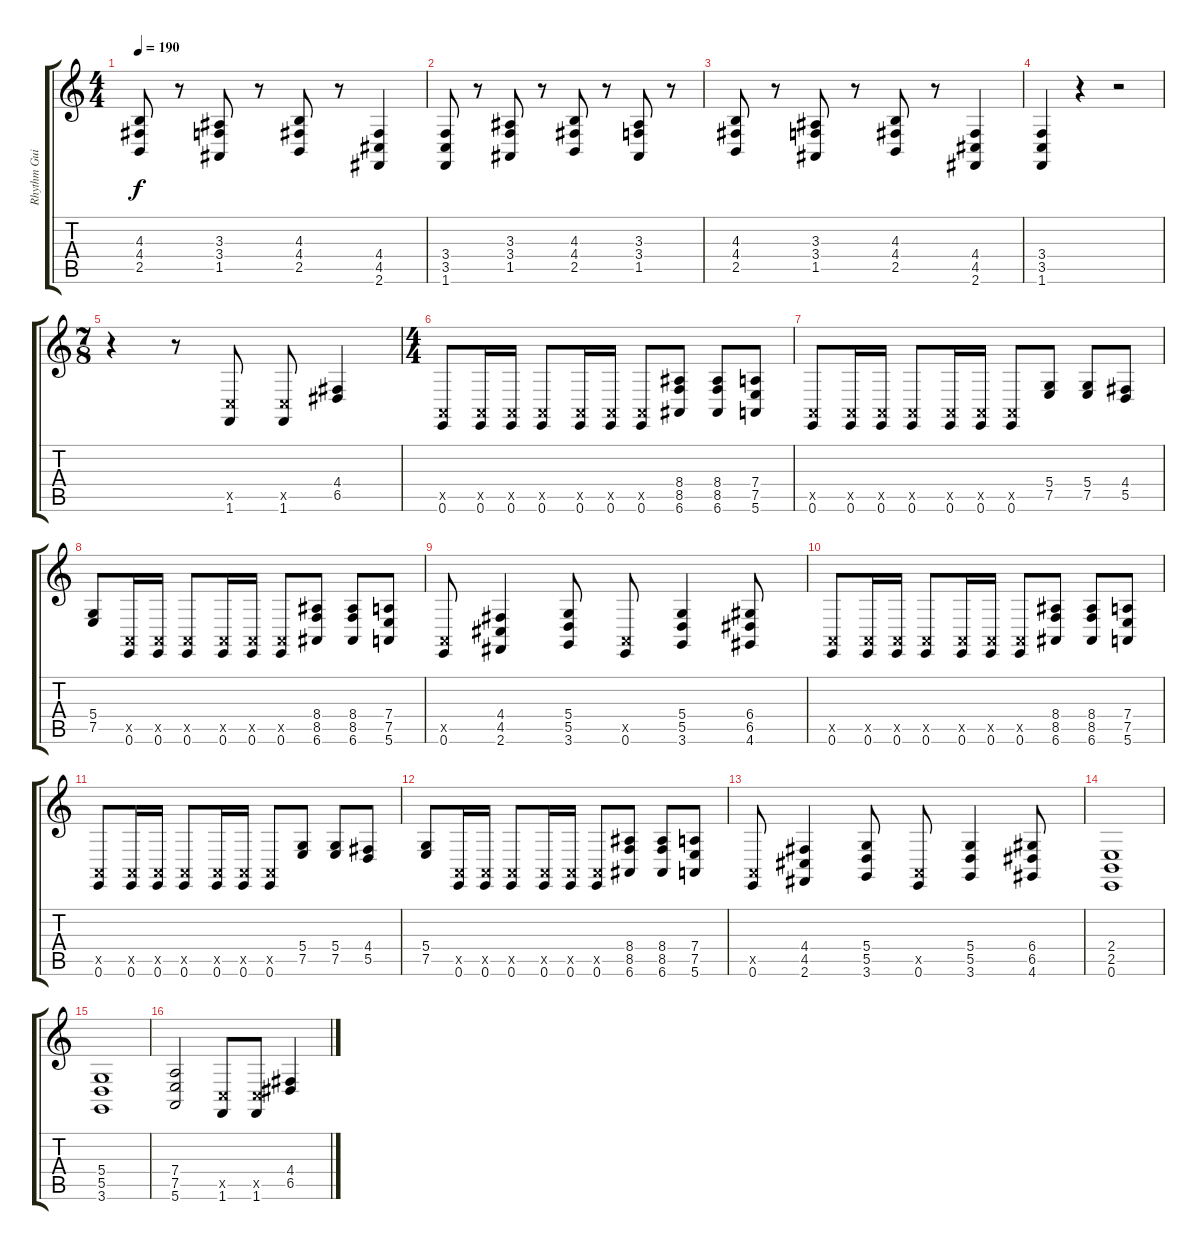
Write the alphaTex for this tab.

\track ("Rhythm Guitar 2" "Rhythm Gui") {mute instrument lead1square}
\staff {score tabs}
\tuning (E4 B3 G3 D3 A2 E2) {hide}
\ts (4 4)
\tempo 190
\clef g2
\ks c
(4.3 4.4 2.5).8{dy f} r.8 (3.3 3.4 1.5).8 r.8 (4.3 4.4 2.5).8 r.8 (4.4 4.5 2.6).4 |
(3.4 3.5 1.6).8 r.8 (3.3 3.4 1.5).8 r.8 (4.3 4.4 2.5).8 r.8 (3.3 3.4 1.5).8 r.8 |
(4.3 4.4 2.5).8 r.8 (3.3 3.4 1.5).8 r.8 (4.3 4.4 2.5).8 r.8 (4.4 4.5 2.6).4 |
(3.4 3.5 1.6).4 r.4 r.2 |
\ts (7 8)
r.4 r.8 (3.5{x} 1.6).8 (3.5{x} 1.6).8 (4.4 6.5).4 |
\ts (4 4)
(0.5{x} 0.6).8 (0.5{x} 0.6).16 (0.5{x} 0.6).16 (0.5{x} 0.6).8 (0.5{x} 0.6).16 (0.5{x} 0.6).16 (0.5{x} 0.6).8 (8.4 8.5 6.6).8 (8.4 8.5 6.6).8 (7.4 7.5 5.6).8 |
(0.5{x} 0.6).8 (0.5{x} 0.6).16 (0.5{x} 0.6).16 (0.5{x} 0.6).8 (0.5{x} 0.6).16 (0.5{x} 0.6).16 (0.5{x} 0.6).8 (5.4 7.5).8 (5.4 7.5).8 (4.4 5.5).8 |
(5.4 7.5).8 (0.5{x} 0.6).16 (0.5{x} 0.6).16 (0.5{x} 0.6).8 (0.5{x} 0.6).16 (0.5{x} 0.6).16 (0.5{x} 0.6).8 (8.4 8.5 6.6).8 (8.4 8.5 6.6).8 (7.4 7.5 5.6).8 |
(0.5{x} 0.6).8 (4.4 4.5 2.6).4 (5.4 5.5 3.6).8 (0.5{x} 0.6).8 (5.4 5.5 3.6).4 (6.4 6.5 4.6).8 |
(0.5{x} 0.6).8 (0.5{x} 0.6).16 (0.5{x} 0.6).16 (0.5{x} 0.6).8 (0.5{x} 0.6).16 (0.5{x} 0.6).16 (0.5{x} 0.6).8 (8.4 8.5 6.6).8 (8.4 8.5 6.6).8 (7.4 7.5 5.6).8 |
(0.5{x} 0.6).8 (0.5{x} 0.6).16 (0.5{x} 0.6).16 (0.5{x} 0.6).8 (0.5{x} 0.6).16 (0.5{x} 0.6).16 (0.5{x} 0.6).8 (5.4 7.5).8 (5.4 7.5).8 (4.4 5.5).8 |
(5.4 7.5).8 (0.5{x} 0.6).16 (0.5{x} 0.6).16 (0.5{x} 0.6).8 (0.5{x} 0.6).16 (0.5{x} 0.6).16 (0.5{x} 0.6).8 (8.4 8.5 6.6).8 (8.4 8.5 6.6).8 (7.4 7.5 5.6).8 |
(0.5{x} 0.6).8 (4.4 4.5 2.6).4 (5.4 5.5 3.6).8 (0.5{x} 0.6).8 (5.4 5.5 3.6).4 (6.4 6.5 4.6).8 |
(2.4 2.5 0.6).1 |
(5.4 5.5 3.6).1 |
(7.4 7.5 5.6).2 (3.5{x} 1.6).8 (3.5{x} 1.6).8 (4.4 6.5).4
